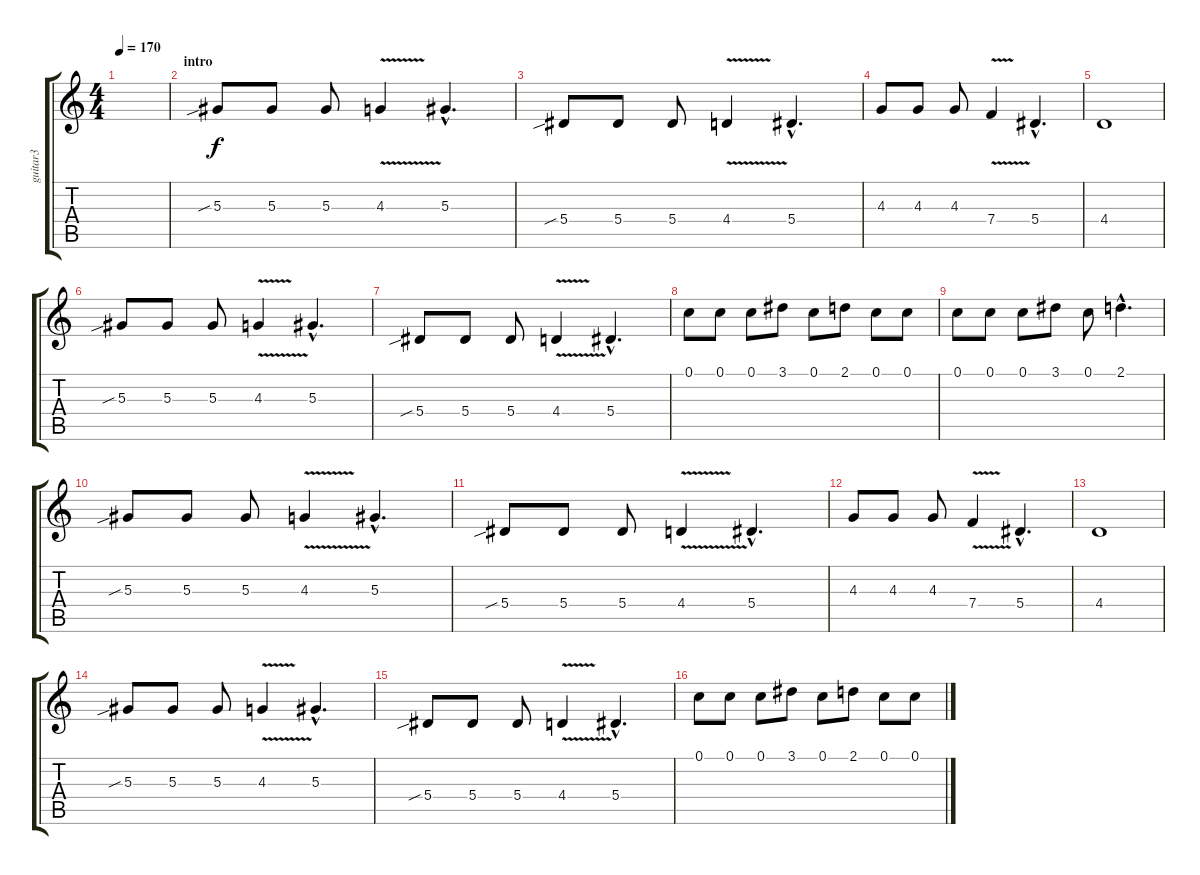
\track ("guitar3" "guitar3") {instrument distortionguitar}
\staff {score tabs}
\tuning (C4 G3 Eb3 Bb2 F2 C2) {hide}
\ts (4 4)
\tempo 170
\clef g2
\ks c
|
\section ("" "intro")
5.3{sib}.8 5.3.8 5.3.8 4.3{v}.4 5.3{hac}.4{d} |
5.4{sib}.8 5.4.8 5.4.8 4.4{v}.4 5.4{hac}.4{d} |
4.3.8 4.3.8 4.3.8 7.4{v}.4 5.4{hac}.4{d} |
4.4.1 |
5.3{sib}.8 5.3.8 5.3.8 4.3{v}.4 5.3{hac}.4{d} |
5.4{sib}.8 5.4.8 5.4.8 4.4{v}.4 5.4{hac}.4{d} |
0.1.8 0.1.8 0.1.8 3.1.8 0.1.8 2.1.8 0.1.8 0.1.8 |
0.1.8 0.1.8 0.1.8 3.1.8 0.1.8 2.1{hac}.4{d} |
5.3{sib}.8 5.3.8 5.3.8 4.3{v}.4 5.3{hac}.4{d} |
5.4{sib}.8 5.4.8 5.4.8 4.4{v}.4 5.4{hac}.4{d} |
4.3.8 4.3.8 4.3.8 7.4{v}.4 5.4{hac}.4{d} |
4.4.1 |
5.3{sib}.8 5.3.8 5.3.8 4.3{v}.4 5.3{hac}.4{d} |
5.4{sib}.8 5.4.8 5.4.8 4.4{v}.4 5.4{hac}.4{d} |
0.1.8 0.1.8 0.1.8 3.1.8 0.1.8 2.1.8 0.1.8 0.1.8
